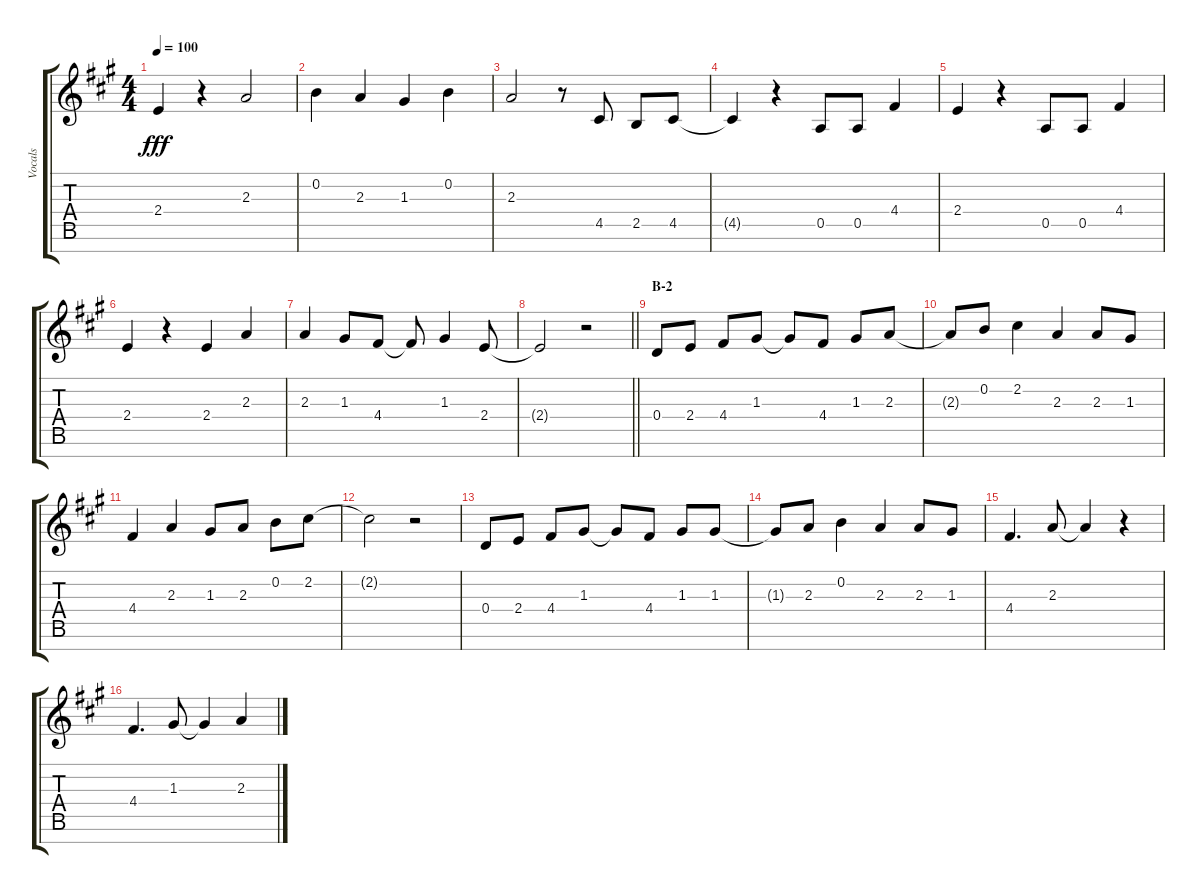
\track ("Vocals" "Vocals") {instrument voiceoohs}
\staff {score tabs}
\tuning (E5 B4 G4 D4 A3 E3 B2) {hide}
\ts (4 4)
\tempo 100
\clef g2
\ks a
2.4.4{dy fff} r.4 2.3.2 |
0.2.4 2.3.4 1.3.4 0.2.4 |
2.3.2 r.8 4.5.8 2.5.8 4.5.8 |
4.5{t}.4 r.4 0.5.8 0.5.8 4.4.4 |
2.4.4 r.4 0.5.8 0.5.8 4.4.4 |
2.4.4 r.4 2.4.4 2.3.4 |
2.3.4 1.3.8 4.4.8 4.4{t}.8 1.3.4 2.4.8 |
\barLineRight lightlight
2.4{t}.2 r.2 |
\section ("" "B-2")
0.4.8 2.4.8 4.4.8 1.3.8 1.3{t}.8 4.4.8 1.3.8 2.3.8 |
2.3{t}.8 0.2.8 2.2.4 2.3.4 2.3.8 1.3.8 |
4.4.4 2.3.4 1.3.8 2.3.8 0.2.8 2.2.8 |
2.2{t}.2 r.2 |
0.4.8 2.4.8 4.4.8 1.3.8 1.3{t}.8 4.4.8 1.3.8 1.3.8 |
1.3{t}.8 2.3.8 0.2.4 2.3.4 2.3.8 1.3.8 |
4.4.4{d} 2.3.8 2.3{t}.4 r.4 |
4.4.4{d} 1.3.8 1.3{t}.4 2.3.4
